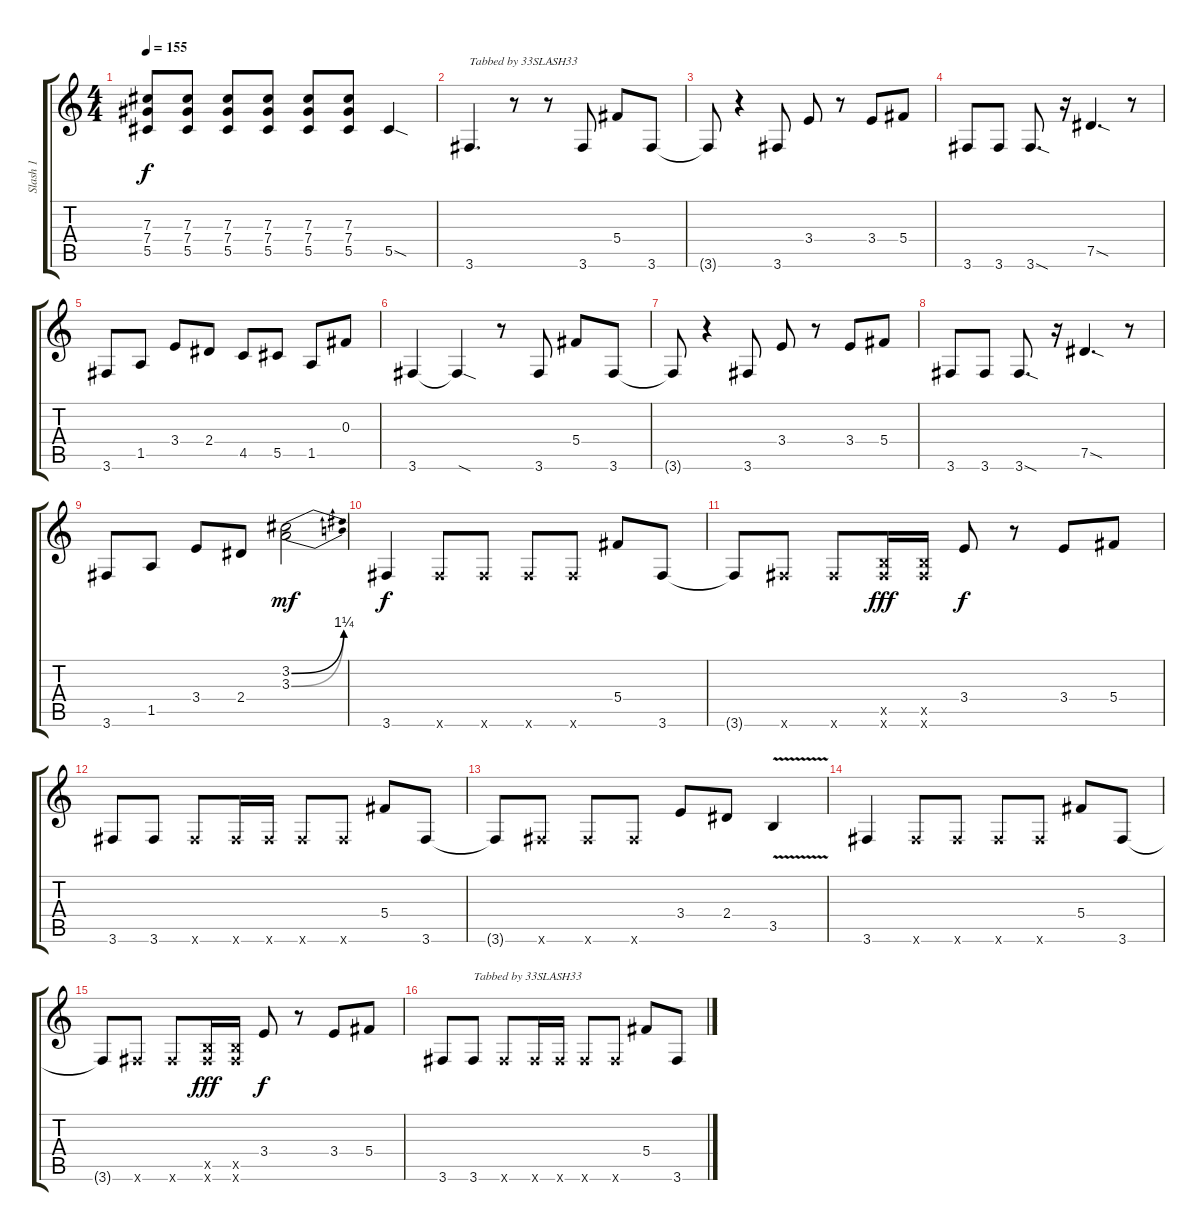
\track ("Slash 1" "Slash 1") {instrument distortionguitar}
\staff {score tabs}
\tuning (Eb4 Bb3 Gb3 Db3 Ab2 Eb2) {hide}
\ts (4 4)
\tempo 155
\clef g2
\ks c
(7.3 7.4 5.5).8{dy f} (7.3 7.4 5.5).8 (7.3 7.4 5.5).8 (7.3 7.4 5.5).8 (7.3 7.4 5.5).8 (7.3 7.4 5.5).8 5.5{sod}.4 |
3.6.4{d txt "Tabbed by 33SLASH33"} r.8 r.8 3.6.8 5.4.8 3.6.8 |
3.6{t}.8 r.4 3.6.8 3.4.8 r.8 3.4.8 5.4.8 |
3.6.8 3.6.8 3.6{sod}.8{d} r.16 7.5{sod}.4{d} r.8 |
3.6.8 1.5.8 3.4.8 2.4.8 4.5.8 5.5.8 1.5.8 0.3.8 |
3.6.4 3.6{sod t}.4 r.8 3.6.8 5.4.8 3.6.8 |
3.6{t}.8 r.4 3.6.8 3.4.8 r.8 3.4.8 5.4.8 |
3.6.8 3.6.8 3.6{sod}.8{d} r.16 7.5{sod}.4{d} r.8 |
3.6.8 1.5.8 3.4.8 2.4.8 (3.2{be (bend 0 0 60 5)} 3.3{be (bend 0 0 60 5)}).2{dy mf} |
3.6.4{dy f} 3.6{x}.8 3.6{x}.8 3.6{x}.8 3.6{x}.8 5.4.8 3.6.8 |
3.6{t}.8 3.6{x}.8 3.6{x}.8 (3.5{x} 3.6{x}).16{dy fff} (3.5{x} 3.6{x}).16 3.4.8{dy f} r.8 3.4.8 5.4.8 |
3.6.8 3.6.8 3.6{x}.8 3.6{x}.16 3.6{x}.16 3.6{x}.8 3.6{x}.8 5.4.8 3.6.8 |
3.6{t}.8 3.6{x}.8 3.6{x}.8 3.6{x}.8 3.4.8 2.4.8 3.5{v}.4 |
3.6.4 3.6{x}.8 3.6{x}.8 3.6{x}.8 3.6{x}.8 5.4.8 3.6.8 |
3.6{t}.8 3.6{x}.8 3.6{x}.8 (3.5{x} 3.6{x}).16{dy fff} (3.5{x} 3.6{x}).16 3.4.8{dy f} r.8 3.4.8 5.4.8 |
3.6.8 3.6.8{txt "Tabbed by 33SLASH33"} 3.6{x}.8 3.6{x}.16 3.6{x}.16 3.6{x}.8 3.6{x}.8 5.4.8 3.6.8
